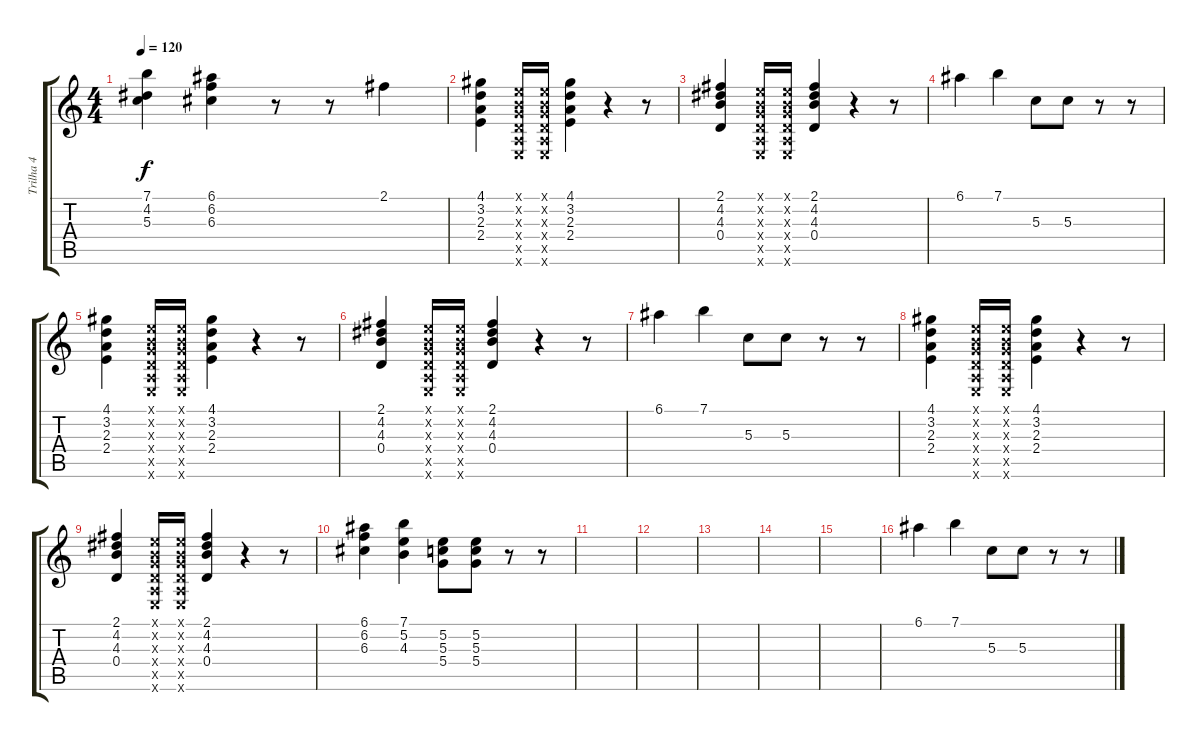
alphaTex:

\track ("Trilha 4" "Trilha 4") {instrument acousticguitarnylon}
\staff {score tabs}
\tuning (E4 B3 G3 D3 A2 E2) {hide}
\ts (4 4)
\tempo 120
\clef g2
\ks c
(7.1 4.2 5.3).4{dy f} (6.1 6.2 6.3).4 r.8 r.8 2.1.4 |
(4.1 3.2 2.3 2.4).4 (0.1{x} 0.2{x} 0.3{x} 0.4{x} 0.5{x} 0.6{x}).16 (0.1{x} 0.2{x} 0.3{x} 0.4{x} 0.5{x} 0.6{x}).16 (4.1 3.2 2.3 2.4).4 r.4 r.8 |
(2.1 4.2 4.3 0.4).4 (0.1{x} 0.2{x} 0.3{x} 0.4{x} 0.5{x} 0.6{x}).16 (0.1{x} 0.2{x} 0.3{x} 0.4{x} 0.5{x} 0.6{x}).16 (2.1 4.2 4.3 0.4).4 r.4 r.8 |
6.1.4 7.1.4 5.3.8 5.3.8 r.8 r.8 |
(4.1 3.2 2.3 2.4).4 (0.1{x} 0.2{x} 0.3{x} 0.4{x} 0.5{x} 0.6{x}).16 (0.1{x} 0.2{x} 0.3{x} 0.4{x} 0.5{x} 0.6{x}).16 (4.1 3.2 2.3 2.4).4 r.4 r.8 |
(2.1 4.2 4.3 0.4).4 (0.1{x} 0.2{x} 0.3{x} 0.4{x} 0.5{x} 0.6{x}).16 (0.1{x} 0.2{x} 0.3{x} 0.4{x} 0.5{x} 0.6{x}).16 (2.1 4.2 4.3 0.4).4 r.4 r.8 |
6.1.4 7.1.4 5.3.8 5.3.8 r.8 r.8 |
(4.1 3.2 2.3 2.4).4 (0.1{x} 0.2{x} 0.3{x} 0.4{x} 0.5{x} 0.6{x}).16 (0.1{x} 0.2{x} 0.3{x} 0.4{x} 0.5{x} 0.6{x}).16 (4.1 3.2 2.3 2.4).4 r.4 r.8 |
(2.1 4.2 4.3 0.4).4 (0.1{x} 0.2{x} 0.3{x} 0.4{x} 0.5{x} 0.6{x}).16 (0.1{x} 0.2{x} 0.3{x} 0.4{x} 0.5{x} 0.6{x}).16 (2.1 4.2 4.3 0.4).4 r.4 r.8 |
(6.1 6.2 6.3).4 (7.1 5.2 4.3).4 (5.2 5.3 5.4).8 (5.2 5.3 5.4).8 r.8 r.8 |
|
|
|
|
|
6.1.4 7.1.4 5.3.8 5.3.8 r.8 r.8
